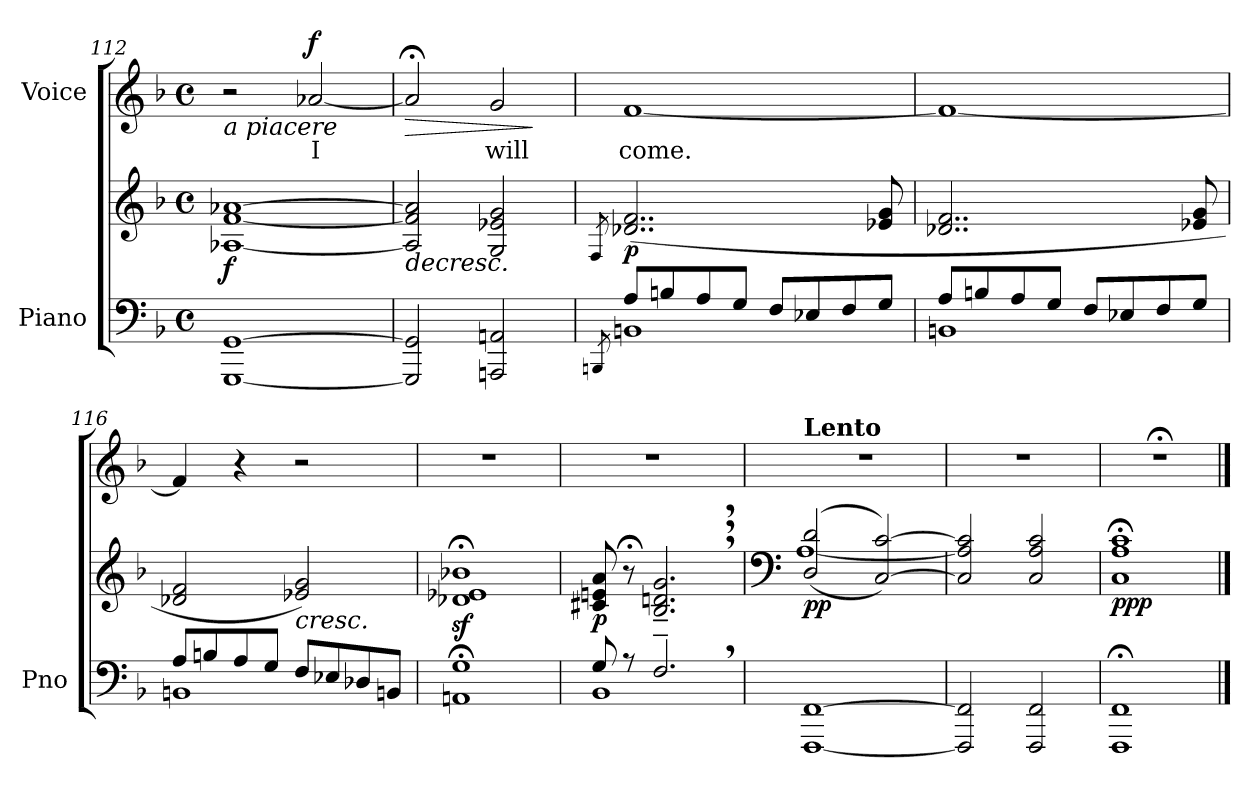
**kern	**kern	**dynam	**kern	**text	**dynam
*part2	*part2	*part2	*part1	*part1	*part1
*staff3	*staff2	*staff2/3	*staff1	*staff1	*staff1
*I"Piano	*	*	*I"Voice	*	*
*I'Pno	*	*	*	*	*
*clefF4	*clefG2	*	*clefG2	*	*
*k[b-]	*k[b-]	*	*k[b-]	*	*
*M4/4	*M4/4	*	*M4/4	*	*
*met(c)	*met(c)	*	*met(c)	*	*
=112	=112	=112	=112	=112	=112
!	!	!	!LO:TX:b:i:t=a piacere	!	!
!	!	!LO:DY:b	!	!	!
[1GGG [1GG	[1A-X [1f [1a-X	f	2r	.	.
!	!	!	!	!LO:LY:b	!LO:DY:a
.	.	.	[2a-X/	I	f
=113	=113	=113	=113	=113	=113
!	!	!LO:HP:b	!	!	!LO:HP:b
2GGG/] 2GG/]	2A-/] 2f/] 2a-/]	>	2a-;</]	.	>
!	!	!	!	!LO:LY:b	!
2AAAn/ 2AAn/	2G/ 2e-X/ 2g/	.	2g/	will	.
.	.	.	.	.	]
!!LO:LB:g=z
=114	=114	=114	=114	=114	=114
*^	*	*	*	*	*
.	8qBBBn/	8qF/	.	.	.	.
!	!	!	!	!LO:TX:a:B:t=Tempo moderato	!	!
!	!	!	!LO:DY:b	!	!LO:LY:b	!
*	*	*	*	*^	*	*
8A/L	1BBn	(2..d-X/ 2..f/	p	[1f	2ryy	come.	.
8Bn/	.	.	.	.	.	.	.
8A/	.	.	.	.	.	.	.
8G/J	.	.	.	.	.	.	.
8F/L	.	.	.	.	2ryy	.	.
8E-X/	.	.	.	.	.	.	.
8F/	.	.	.	.	.	.	.
8G/J	.	8e-X/ 8g/	.	.	.	.	.
*	*	*	*	*v	*v	*	*
=115	=115	=115	=115	=115	=115	=115
8A/L	1BBn	2..d-X/ 2..f/	.	1f_	.	.
8Bn/	.	.	.	.	.	.
8A/	.	.	.	.	.	.
8G/J	.	.	.	.	.	.
8F/L	.	.	.	.	.	.
8E-X/	.	.	.	.	.	.
8F/	.	.	.	.	.	.
8G/J	.	8e-X/ 8g/	.	.	.	.
=116	=116	=116	=116	=116	=116	=116
8A/L	1BBn	2d-X/ 2f/	.	4f/]	.	.
8Bn/	.	.	.	.	.	.
8A/	.	.	.	4r	.	.
8G/J	.	.	.	.	.	.
!	!	!	!LO:HP:b	!	!	!
8F/L	.	2e-X/ 2g/)	<	2r	.	.
8E-X/	.	.	.	.	.	.
8D-X/	.	.	.	.	.	.
8BBn/J	.	.	.	.	.	.
*v	*v	*	*	*	*	*
.	.	]	.	.	.
!!LO:LB:g=z
=117	=117	=117	=117	=117	=117
1AAni; 1G;	1d-Xz<;< 1e-Xz<;< 1b-Xz<;<	.	1r	.	.
=118	=118	=118	=118	=118	=118
*^	*	*	*	*	*
!	!	!	!LO:DY:b	!	!	!
8G/	1BB-	8c#X/ 8en/ 8a/	p	1r	.	.
8r	.	8r;<	.	.	.	.
2.F~,/	.	2.B-/~>, 2.dn/~>, 2.g/~>,	.	.	.	.
*v	*v	*	*	*	*	*
=119	=119	=119	=119	=119	=119
*	*clefF4	*	*	*	*
*	*^	*	*	*	*
!	!	!	!	!LO:TX:a:B:t=Lento	!	!
!	!	!	!LO:DY:b	!	!	!
[1FFF [1FF	((<2D/ 2d/	[1A	pp	1r	.	.
.	[<2C/ [2c/))	.	.	.	.	.
*	*v	*v	*	*	*	*
=120	=120	=120	=120	=120	=120
2FFF/] 2FF/]	2C/] 2A/] 2c/]	.	1r	.	.
2FFF/ 2FF/	2C/ 2A/ 2c/	.	.	.	.
.	.	[	.	.	.
=121	=121	=121	=121	=121	=121
!	!	!LO:DY:b	!	!	!
1FFF; 1FF;	1C;< 1A;< 1c;<	ppp	1r;<	.	.
==	==	==	==	==	==
*-	*-	*-	*-	*-	*-
